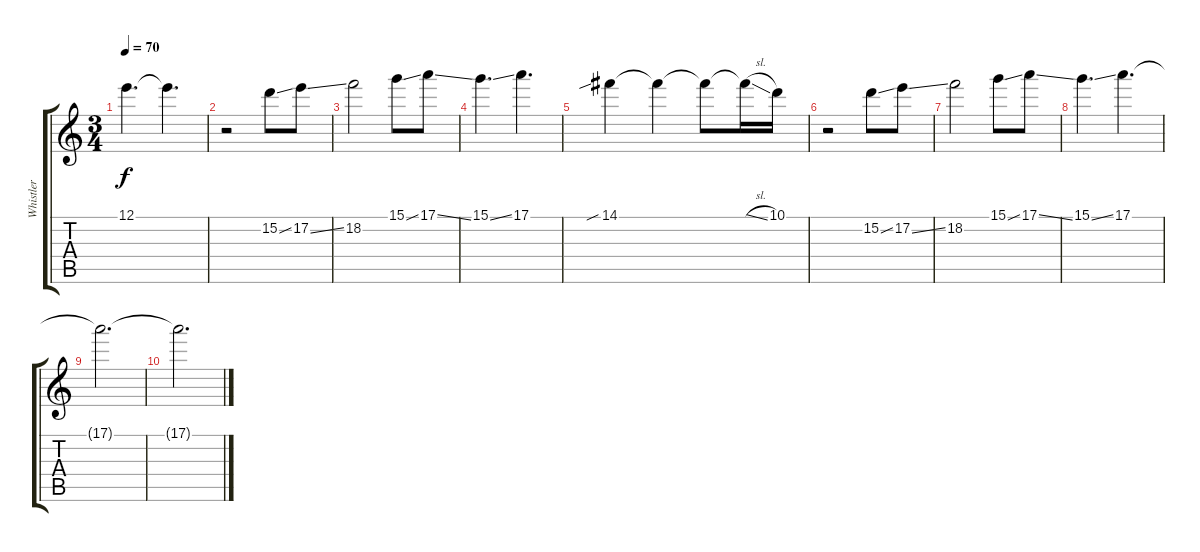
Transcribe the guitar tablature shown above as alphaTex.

\track ("Whistler" "Whistler") {instrument flute}
\staff {score tabs}
\tuning (E5 B4 G4 D4 A3 E3) {hide}
\ts (3 4)
\tempo 70
\clef g2
\ks c
12.1.4{d dy f volume 0} 12.1{t}.4{d} |
r.2 15.2{ss}.8{volume 14} 17.2{ss}.8 |
18.2.2 15.1{ss}.8 17.1{ss}.8 |
15.1{ss}.4{d} 17.1.4{d} |
14.1{sib}.4 14.1{t}.4 14.1{t}.8 14.1{sl t}.16 10.1.16 |
r.2 15.2{ss}.8{volume 14} 17.2{ss}.8 |
18.2.2 15.1{ss}.8 17.1{ss}.8 |
15.1{ss}.4{d} 17.1.4{d} |
17.1{t}.2{d} |
17.1{t}.2{d volume 0}
